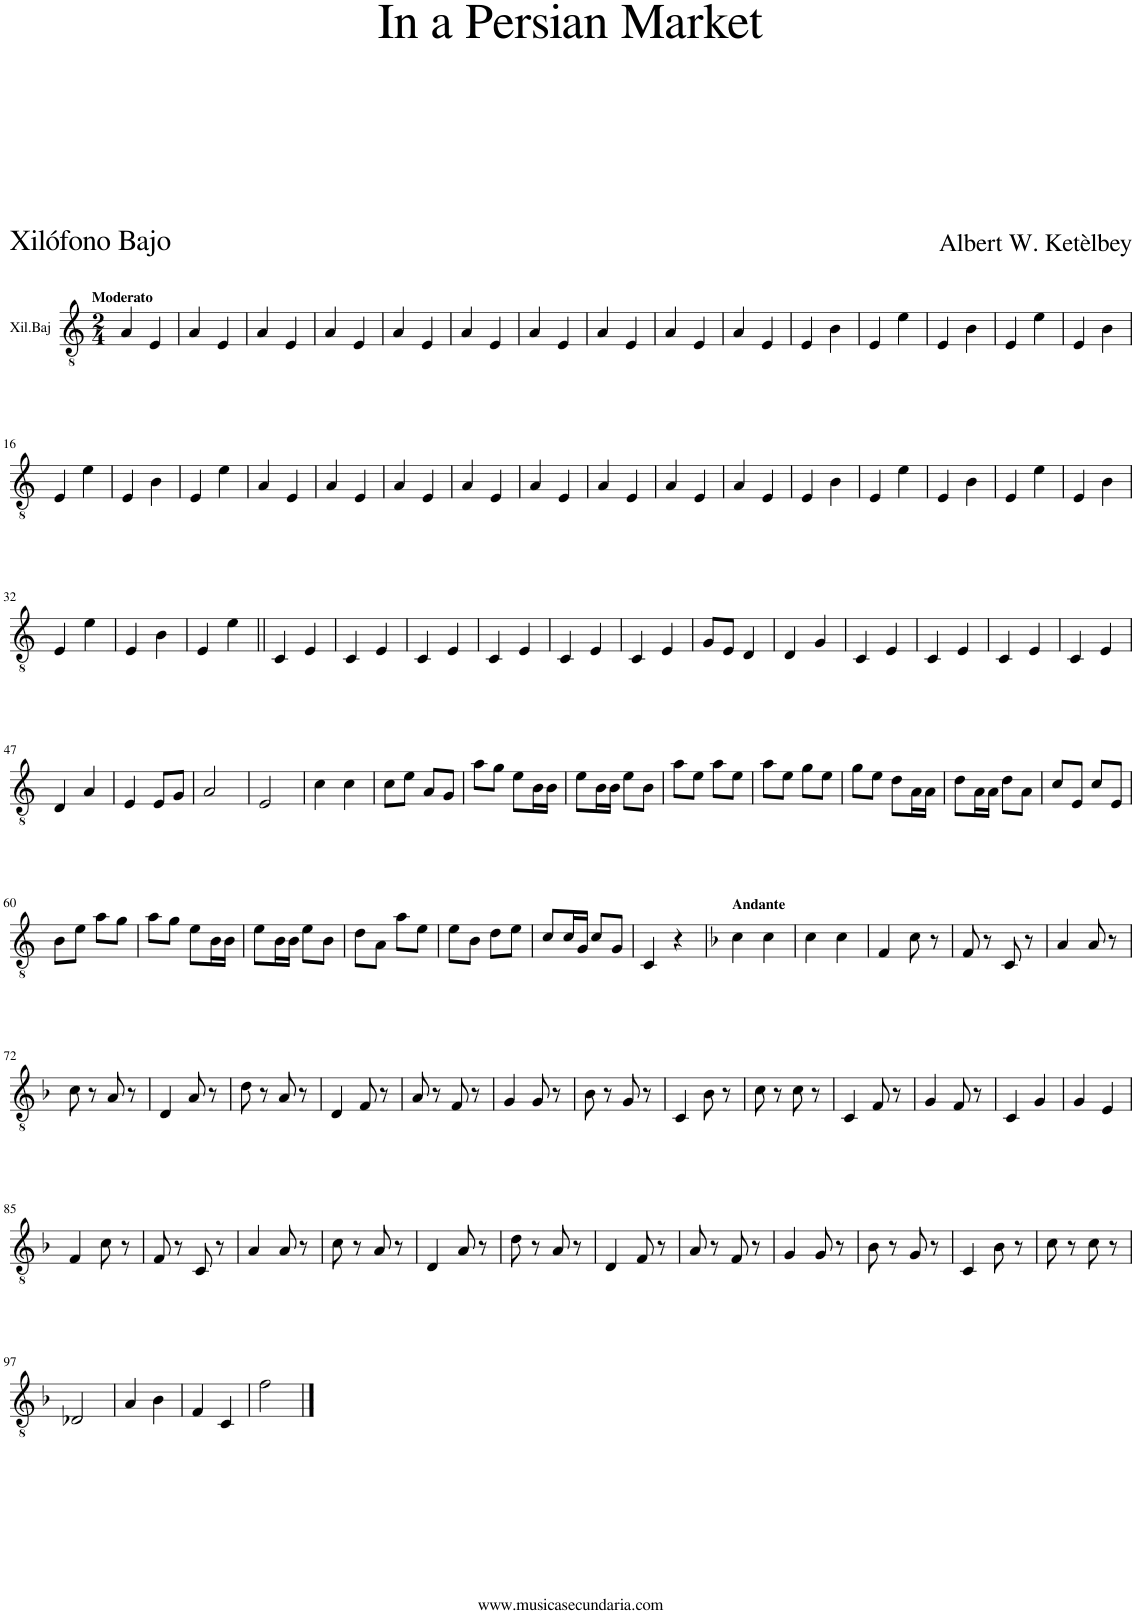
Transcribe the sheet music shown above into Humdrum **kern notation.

**kern
*part1
*staff1
*I"Xil.Baj
*clefGv2
*k[]
*M2/4
=1
!LO:TX:a:B:t=Moderato
4A/
4E/
=2
4A/
4E/
=3
4A/
4E/
=4
4A/
4E/
=5
4A/
4E/
=6
4A/
4E/
=7
4A/
4E/
=8
4A/
4E/
=9
4A/
4E/
=10
4A/
4E/
=11
4E/
4B\
=12
4E/
4e\
=13
4E/
4B\
=14
4E/
4e\
=15
4E/
4B\
!!LO:LB:g=z
=16
4E/
4e\
=17
4E/
4B\
=18
4E/
4e\
=19
4A/
4E/
=20
4A/
4E/
=21
4A/
4E/
=22
4A/
4E/
=23
4A/
4E/
=24
4A/
4E/
=25
4A/
4E/
=26
4A/
4E/
=27
4E/
4B\
=28
4E/
4e\
=29
4E/
4B\
=30
4E/
4e\
=31
4E/
4B\
!!LO:LB:g=z
=32
4E/
4e\
=33
4E/
4B\
=34
4E/
4e\
=35||
4C/
4E/
=36
4C/
4E/
=37
4C/
4E/
=38
4C/
4E/
=39
4C/
4E/
=40
4C/
4E/
=41
8G/L
8E/J
4D/
=42
4D/
4G/
=43
4C/
4E/
=44
4C/
4E/
=45
4C/
4E/
=46
4C/
4E/
!!LO:LB:g=z
=47
4D/
4A/
=48
4E/
8E/L
8G/J
=49
2A/
=50
2E/
=51
4c\
4c\
=52
8c\L
8e\J
8A/L
8G/J
=53
8a\L
8g\J
8e\L
16B\L
16B\JJ
=54
8e\L
16B\L
16B\JJ
8e\L
8B\J
=55
8a\L
8e\J
8a\L
8e\J
=56
8a\L
8e\J
8g\L
8e\J
=57
8g\L
8e\J
8d\L
16A\L
16A\JJ
=58
8d\L
16A\L
16A\JJ
8d\L
8A\J
=59
8c/L
8E/J
8c/L
8E/J
!!LO:LB:g=z
=60
8B\L
8e\J
8a\L
8g\J
=61
8a\L
8g\J
8e\L
16B\L
16B\JJ
=62
8e\L
16B\L
16B\JJ
8e\L
8B\J
=63
8d\L
8A\J
8a\L
8e\J
=64
8e\L
8B\J
8d\L
8e\J
=65
8c/L
16c/L
16G/JJ
8c/L
8G/J
=66
4C/
4r
=67
*k[b-]
!LO:TX:a:B:t=Andante
4c\
4c\
=68
4c\
4c\
=69
4F/
8c\
8r
=70
8F/
8r
8C/
8r
=71
4A/
8A/
8r
!!LO:LB:g=z
=72
8c\
8r
8A/
8r
=73
4D/
8A/
8r
=74
8d\
8r
8A/
8r
=75
4D/
8F/
8r
=76
8A/
8r
8F/
8r
=77
4G/
8G/
8r
=78
8B-\
8r
8G/
8r
=79
4C/
8B-\
8r
=80
8c\
8r
8c\
8r
=81
4C/
8F/
8r
=82
4G/
8F/
8r
=83
4C/
4G/
=84
4G/
4E/
!!LO:LB:g=z
=85
4F/
8c\
8r
=86
8F/
8r
8C/
8r
=87
4A/
8A/
8r
=88
8c\
8r
8A/
8r
=89
4D/
8A/
8r
=90
8d\
8r
8A/
8r
=91
4D/
8F/
8r
=92
8A/
8r
8F/
8r
=93
4G/
8G/
8r
=94
8B-\
8r
8G/
8r
=95
4C/
8B-\
8r
=96
8c\
8r
8c\
8r
!!LO:LB:g=z
=97
2D-X/
=98
4A/
4B-\
=99
4F/
4C/
=100
2f\
==
*-
